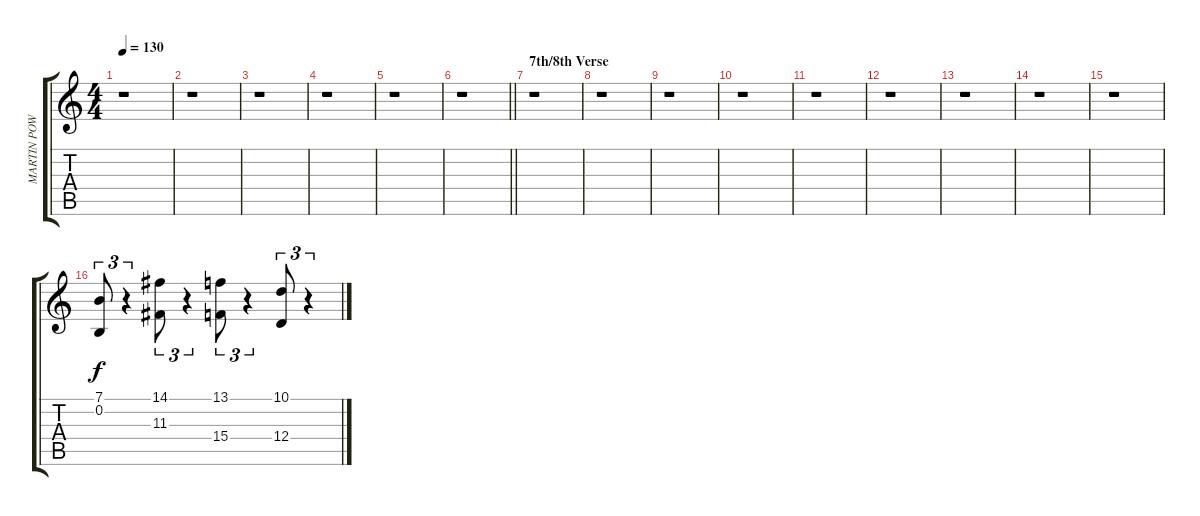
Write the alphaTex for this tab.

\track ("MARTIN POWELL" "MARTIN POW") {instrument choiraahs}
\staff {score tabs}
\tuning (E4 B3 G3 D3 A2 E2) {hide}
\ts (4 4)
\tempo 130
\clef g2
\ks c
r.1{dy f} |
r.1 |
r.1 |
r.1 |
r.1 |
\barLineRight lightlight
r.1 |
\section ("" "7th/8th Verse")
r.1 |
r.1 |
r.1 |
r.1 |
r.1 |
r.1 |
r.1 |
r.1 |
r.1 |
(7.1 0.2).8{tu (3 2) volume 13} r.4{tu (3 2)} (14.1 11.3).8{tu (3 2)} r.4{tu (3 2)} (13.1 15.4).8{tu (3 2)} r.4{tu (3 2)} (10.1 12.4).8{tu (3 2)} r.4{tu (3 2)}
